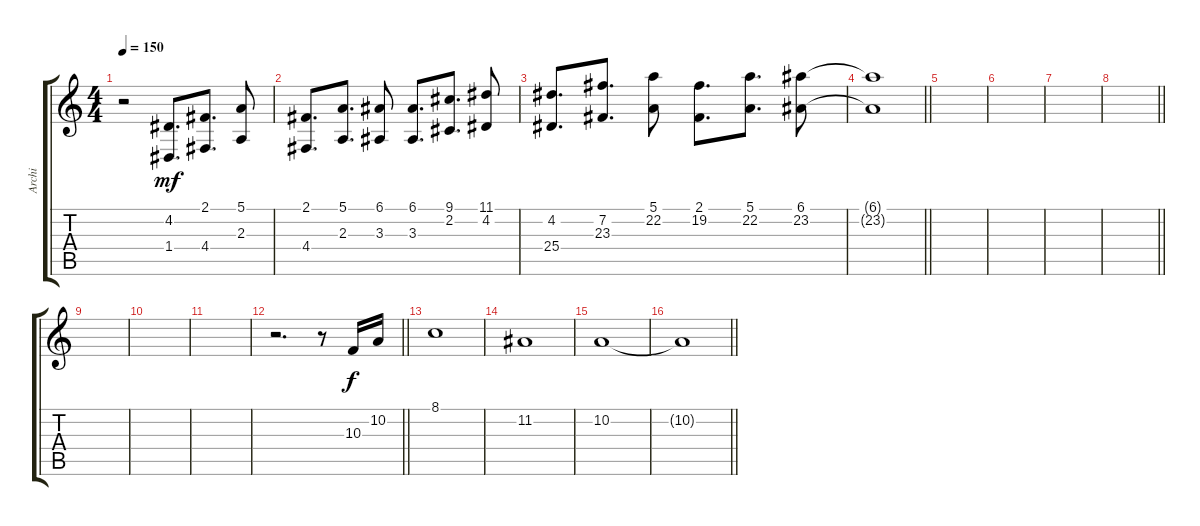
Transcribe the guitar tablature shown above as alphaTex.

\track ("Archi" "Archi") {instrument stringensemble1}
\staff {score tabs}
\tuning (E4 B3 G3 D3 A2 E2) {hide}
\ts (4 4)
\tempo 150
\clef g2
\ks c
r.2{dy f} (4.2 1.4).8{d dy mf} (2.1 4.4).8{d} (5.1 2.3).8 |
(2.1 4.4).8{d} (5.1 2.3).8{d} (6.1 3.3).8 (6.1 3.3).8{d} (9.1 2.2).8{d} (11.1 4.2).8 |
(4.2 25.4).8{d} (7.2 23.3).8{d} (5.1 22.2).8 (2.1 19.2).8{d} (5.1 22.2).8{d} (6.1 23.2).8 |
\barLineRight lightlight
(6.1{t} 23.2{t}).1 |
|
|
|
\barLineRight lightlight
|
|
|
|
\barLineRight lightlight
r.2{d} r.8 10.3.16{dy f} 10.2.16 |
8.1.1 |
11.2.1 |
10.2.1 |
\barLineRight lightlight
10.2{t}.1
